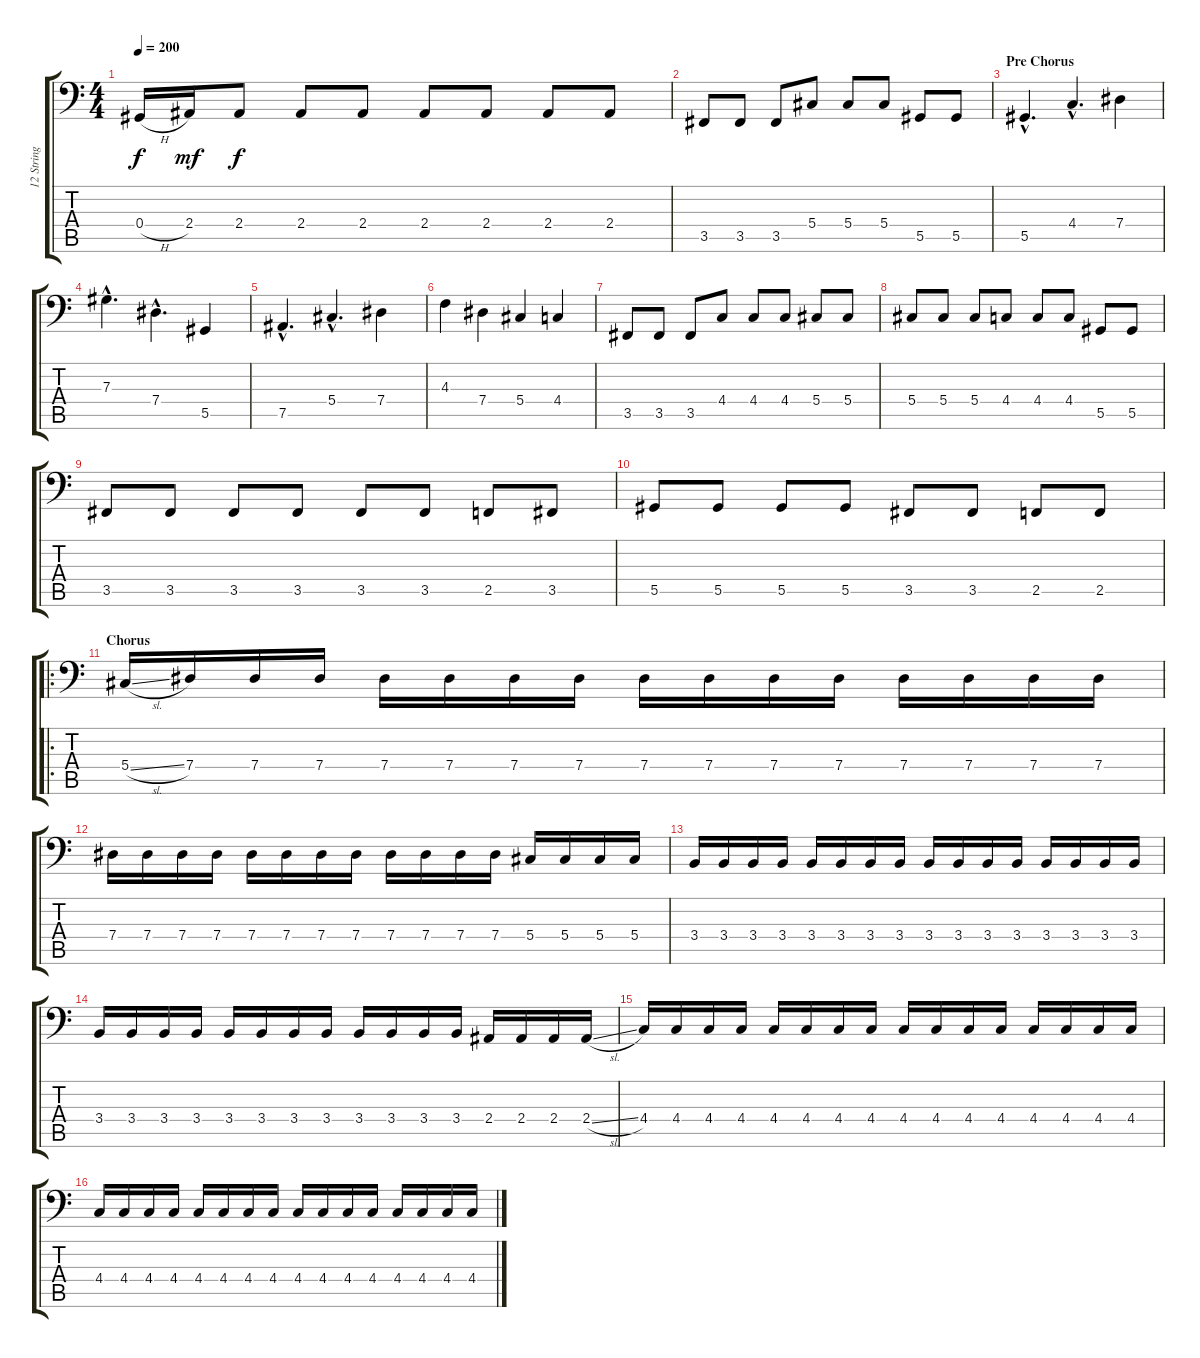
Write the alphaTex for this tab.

\track ("12 String Bass" "12 String ") {instrument electricbassfinger}
\staff {score tabs}
\tuning (Bb2 Gb2 Db2 Ab1 Eb1 Bb0) {hide}
\ts (4 4)
\tempo 200
\clef f4
\ks c
0.4{h}.16{dy f} 2.4.16{dy mf} 2.4.8{dy f} 2.4.8 2.4.8 2.4.8 2.4.8 2.4.8 2.4.8 |
3.5.8 3.5.8 3.5.8 5.4.8 5.4.8 5.4.8 5.5.8 5.5.8 |
\section ("" "Pre Chorus")
5.5{hac}.4{d} 4.4{hac}.4{d} 7.4.4 |
7.3{hac}.4{d} 7.4{hac}.4{d} 5.5.4 |
7.5{hac}.4{d} 5.4{hac}.4{d} 7.4.4 |
4.3.4 7.4.4 5.4.4 4.4.4 |
3.5.8 3.5.8 3.5.8 4.4.8 4.4.8 4.4.8 5.4.8 5.4.8 |
5.4.8 5.4.8 5.4.8 4.4.8 4.4.8 4.4.8 5.5.8 5.5.8 |
3.5.8 3.5.8 3.5.8 3.5.8 3.5.8 3.5.8 2.5.8 3.5.8 |
5.5.8 5.5.8 5.5.8 5.5.8 3.5.8 3.5.8 2.5.8 2.5.8 |
\ro
\section ("" "Chorus")
5.4{sl}.16 7.4.16 7.4.16 7.4.16 7.4.16 7.4.16 7.4.16 7.4.16 7.4.16 7.4.16 7.4.16 7.4.16 7.4.16 7.4.16 7.4.16 7.4.16 |
7.4.16 7.4.16 7.4.16 7.4.16 7.4.16 7.4.16 7.4.16 7.4.16 7.4.16 7.4.16 7.4.16 7.4.16 5.4.16 5.4.16 5.4.16 5.4.16 |
3.4.16 3.4.16 3.4.16 3.4.16 3.4.16 3.4.16 3.4.16 3.4.16 3.4.16 3.4.16 3.4.16 3.4.16 3.4.16 3.4.16 3.4.16 3.4.16 |
3.4.16 3.4.16 3.4.16 3.4.16 3.4.16 3.4.16 3.4.16 3.4.16 3.4.16 3.4.16 3.4.16 3.4.16 2.4.16 2.4.16 2.4.16 2.4{sl}.16 |
4.4.16 4.4.16 4.4.16 4.4.16 4.4.16 4.4.16 4.4.16 4.4.16 4.4.16 4.4.16 4.4.16 4.4.16 4.4.16 4.4.16 4.4.16 4.4.16 |
4.4.16 4.4.16 4.4.16 4.4.16 4.4.16 4.4.16 4.4.16 4.4.16 4.4.16 4.4.16 4.4.16 4.4.16 4.4.16 4.4.16 4.4.16 4.4.16
